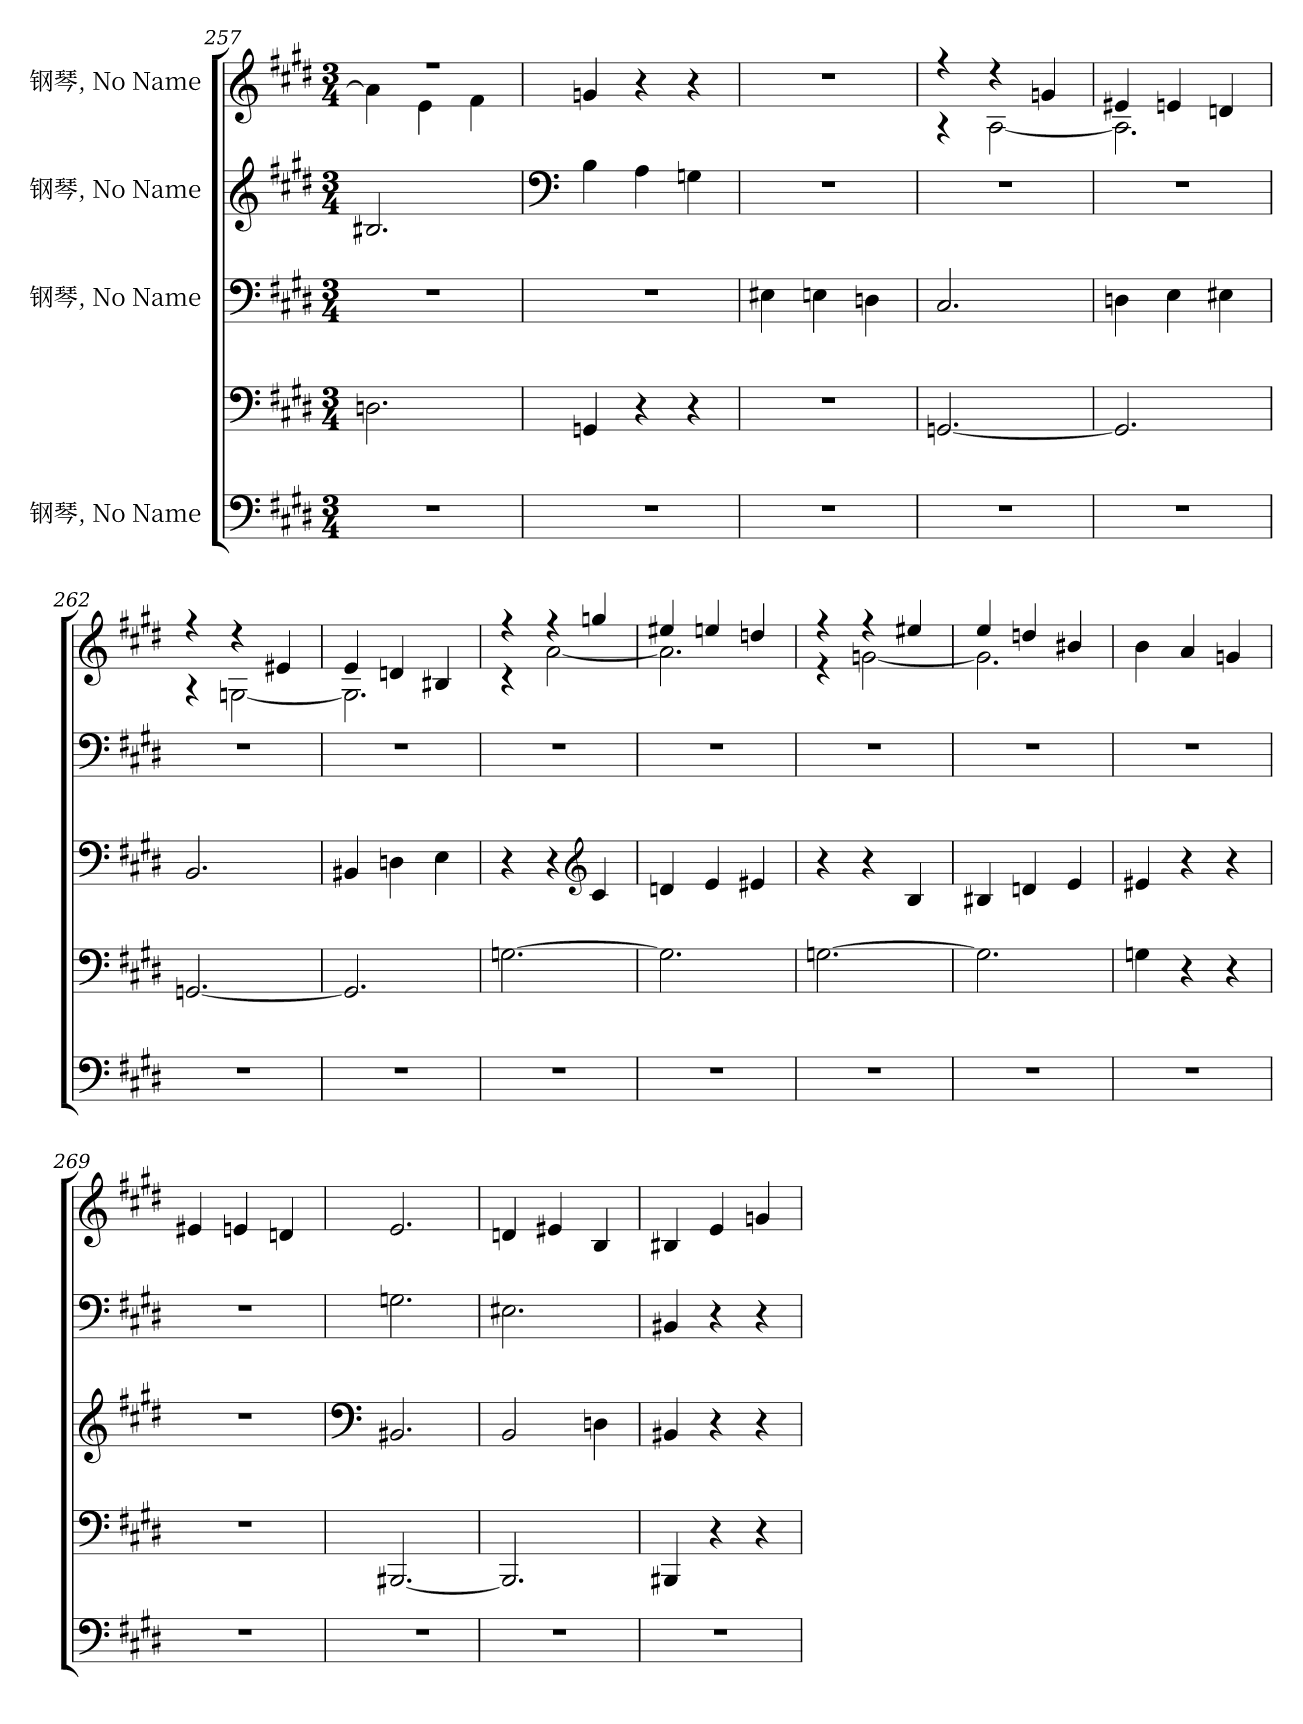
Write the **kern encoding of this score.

**kern	**kern	**kern	**kern	**kern
*part4	*part4	*part3	*part2	*part1
*staff5	*staff4	*staff3	*staff2	*staff1
*I"钢琴, No Name	*	*I"钢琴, No Name	*I"钢琴, No Name	*I"钢琴, No Name
*clefF4	*clefF4	*clefF4	*clefG2	*clefG2
*k[f#c#g#d#]	*k[f#c#g#d#]	*k[f#c#g#d#]	*k[f#c#g#d#]	*k[f#c#g#d#]
*M3/4	*M3/4	*M3/4	*M3/4	*M3/4
=257	=257	=257	=257	=257
*	*	*	*	*^
2.r	2.Dn\	2.r	2.B#X/	2.r	4a\]
.	.	.	.	.	4e\
.	.	.	.	.	4f#\
*	*	*	*	*v	*v
!!LO:LB:g=z
=258	=258	=258	=258	=258
*	*	*	*clefF4	*
2.r	4GGn/	2.r	4B\	4gn/
.	4r	.	4A\	4r
.	4r	.	4Gn\	4r
=259	=259	=259	=259	=259
2.r	2.r	4E#X\	2.r	2.r
.	.	4En\	.	.
.	.	4Dn\	.	.
=260	=260	=260	=260	=260
*	*	*	*	*MM202
*	*	*	*	*^
2.r	[2.GGn/	2.C#/	2.r	4r	4r
.	.	.	.	4r	[2A\
.	.	.	.	4gn/	.
=261	=261	=261	=261	=261	=261
2.r	2.GG/]	4Dn\	2.r	4e#X/	2.A\]
.	.	4E\	.	4en/	.
.	.	4E#X\	.	4dn/	.
=262	=262	=262	=262	=262	=262
*	*	*	*	*MM202	*
2.r	[2.GGn/	2.BB/	2.r	4r	4r
.	.	.	.	4r	[2Gn\
.	.	.	.	4e#X/	.
=263	=263	=263	=263	=263	=263
2.r	2.GG/]	4BB#X/	2.r	4e/	2.G\]
.	.	4Dn\	.	4dn/	.
.	.	4E\	.	4B#X/	.
=264	=264	=264	=264	=264	=264
*	*	*	*	*MM202	*
2.r	[2.Gn\	4r	2.r	4r	4r
.	.	4r	.	4r	[2a\
*	*	*clefG2	*	*	*
.	.	4c#/	.	4ggn/	.
!!LO:PB:g=z	!!
=265	=265	=265	=265	=265	=265
2.r	2.G\]	4dn/	2.r	4ee#X/	2.a\]
.	.	4e/	.	4een/	.
.	.	4e#X/	.	4ddn/	.
=266	=266	=266	=266	=266	=266
*	*	*	*	*MM202	*
2.r	[2.Gn\	4r	2.r	4r	4r
.	.	4r	.	4r	[2gn\
.	.	4B/	.	4ee#X/	.
=267	=267	=267	=267	=267	=267
2.r	2.G\]	4B#X/	2.r	4ee/	2.g\]
.	.	4dn/	.	4ddn/	.
.	.	4e/	.	4b#X/	.
*	*	*	*	*v	*v
=268	=268	=268	=268	=268
2.r	4Gn\	4e#X/	2.r	4b\
.	4r	4r	.	4a/
.	4r	4r	.	4gn/
=269	=269	=269	=269	=269
2.r	2.r	2.r	2.r	4e#X/
.	.	.	.	4en/
.	.	.	.	4dn/
=270	=270	=270	=270	=270
*	*	*clefF4	*	*
*	*	*	*	*MM202
2.r	[2.BBB#X/	2.BB#X/	2.Gn\	2.e/
=271	=271	=271	=271	=271
2.r	2.BBB#/]	2BB/	2.E#X\	4dn/
.	.	.	.	4e#X/
.	.	4Dn\	.	4B/
!!LO:LB:g=z
=272	=272	=272	=272	=272
2.r	4BBB#X/	4BB#X/	4BB#X/	4B#X/
.	4r	4r	4r	4e/
.	4r	4r	4r	4gn/
=	=	=	=	=
*-	*-	*-	*-	*-
